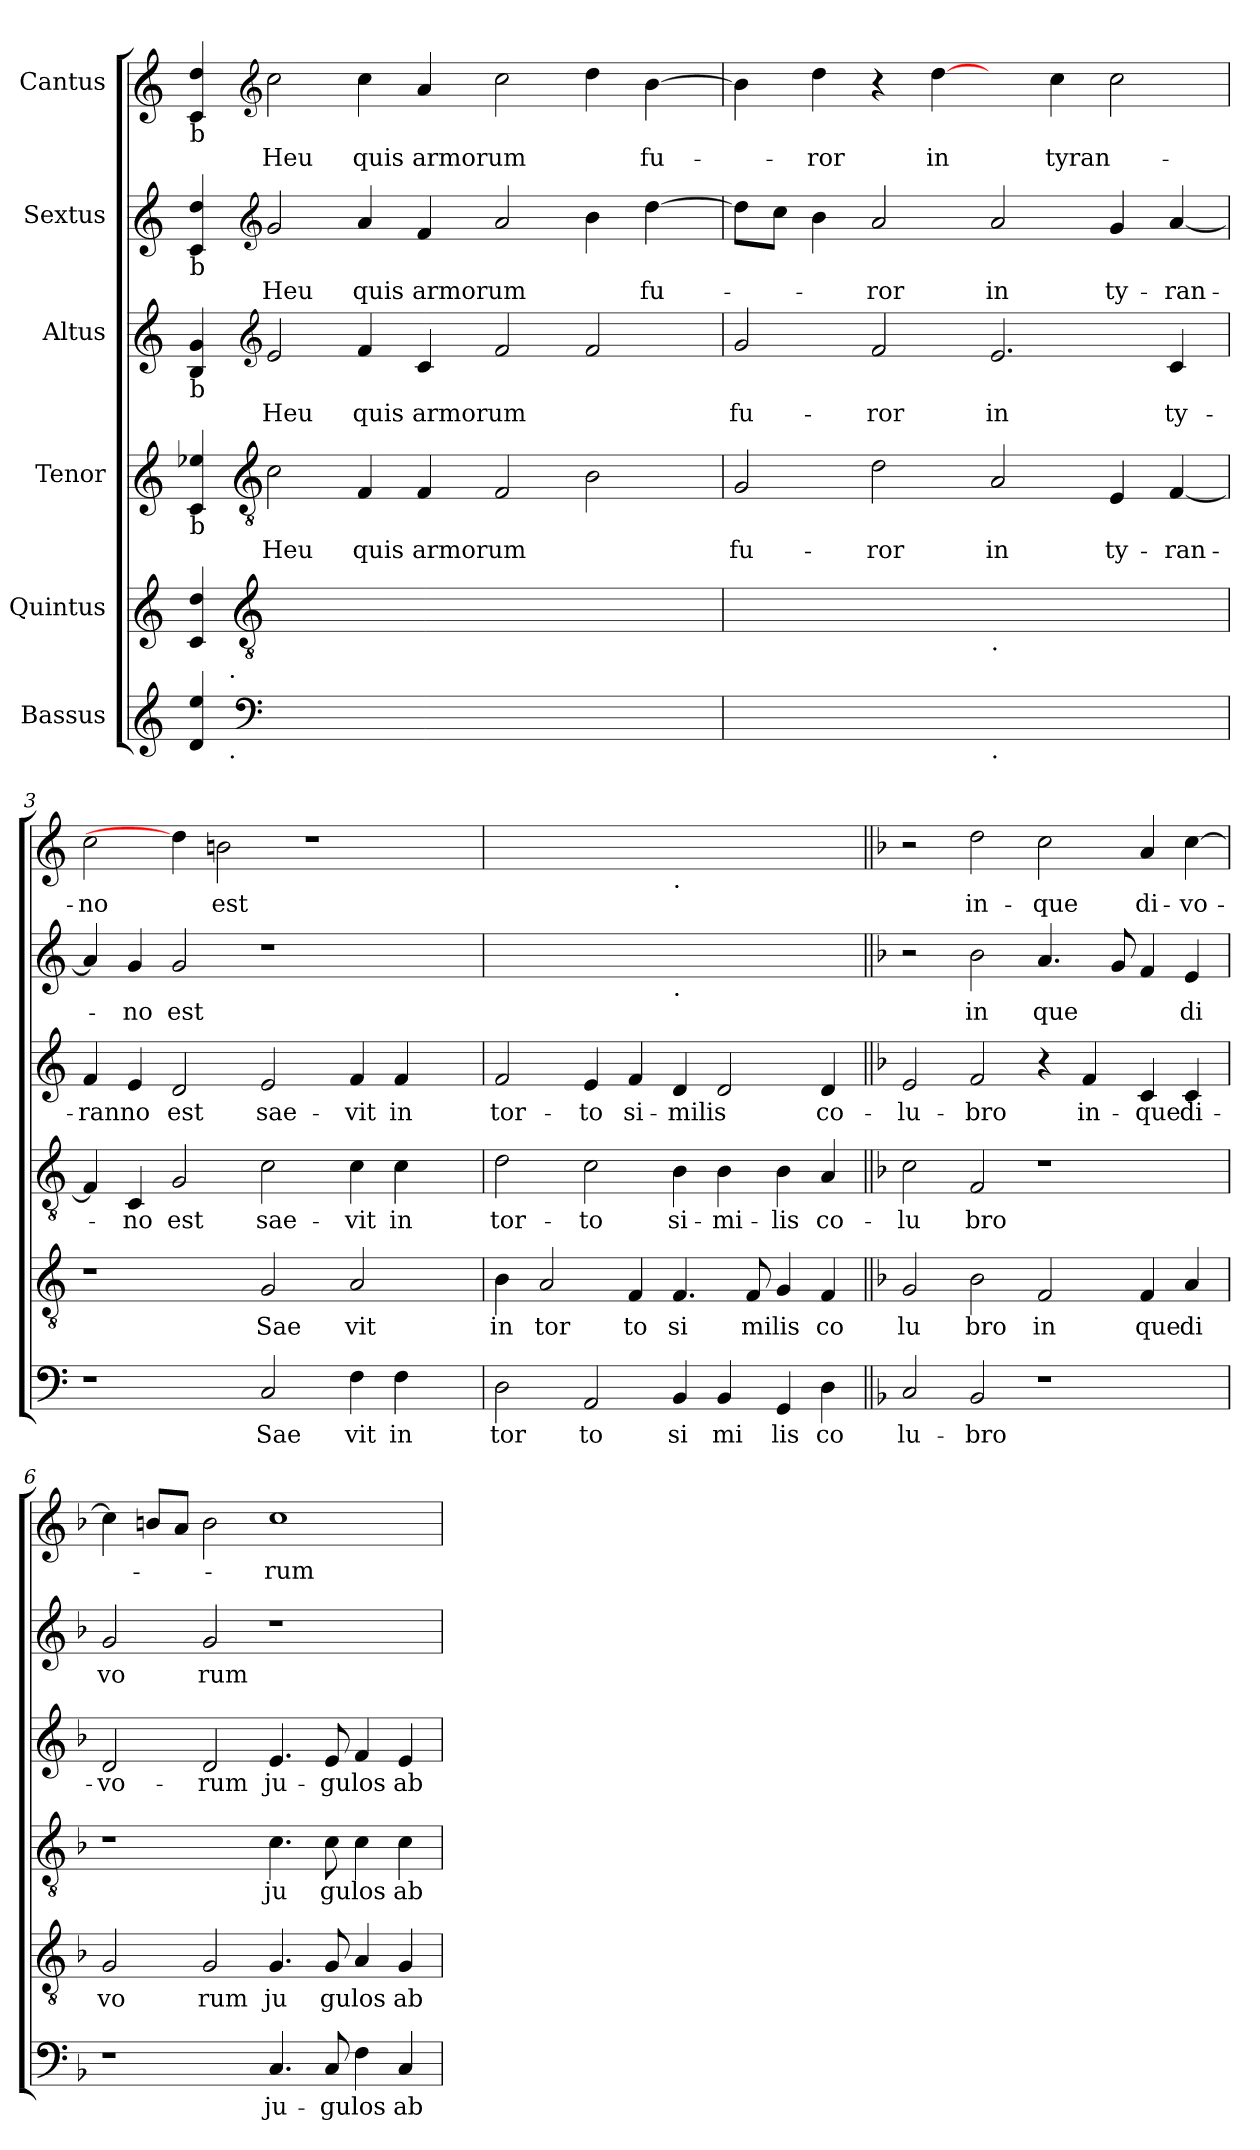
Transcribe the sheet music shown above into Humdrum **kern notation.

**kern	**text	**kern	**text	**kern	**text	**kern	**text	**kern	**text	**kern	**text
*part6	*part6	*part5	*part5	*part4	*part4	*part3	*part3	*part2	*part2	*part1	*part1
*staff6	*staff6	*staff5	*staff5	*staff4	*staff4	*staff3	*staff3	*staff2	*staff2	*staff1	*staff1
*I"Bassus	*	*I"Quintus	*	*I"Tenor	*	*I"Altus	*	*I"Sextus	*	*I"Cantus	*
*clefG2	*	*clefG2	*	*clefG2	*	*clefG2	*	*clefG2	*	*clefG2	*
*k[]	*	*k[]	*	*k[]	*	*k[]	*	*k[]	*	*k[]	*
=1	=1	=1	=1	=1	=1	=1	=1	=1	=1	=1	=1
!	!	!	!	!	!	!	!	!	!	!LO:TX:b:t=b	!
!	!	!	!	!	!	!	!	!LO:TX:b:t=b	!	!	!
!	!	!	!	!	!	!LO:TX:b:t=b	!	!	!	!	!
!	!	!	!	!LO:TX:b:t=b	!	!	!	!	!	!	!
!	!	!LO:TX:b:t=b	!	!	!	!	!	!	!	!	!
!LO:TX:b:t=b	!	!	!	!	!	!	!	!	!	!	!
*^	*	*^	*	*	*	*	*	*	*	*	*
4d/ 4ee/	8ryy	.	4c/ 4dd/	8ryy	.	4c/ 4ee-X/	.	4B/ 4g/	.	4c/ 4dd/	.	4c/ 4dd/	.
!	!	!	!	!LO:TX:b:t=.	!	!	!	!	!	!	!	!	!
!	!LO:TX:b:t=.	!	!	!	!	!	!	!	!	!	!	!	!
.	1ryy	.	.	1ryy	.	.	.	.	.	.	.	.	.
*clefF4	*	*	*clefGv2	*	*	*clefGv2	*	*clefG2	*	*clefG2	*	*clefG2	*
!	!	!	!	!	!	!	!LO:LY:b	!	!LO:LY:b	!	!LO:LY:b	!	!LO:LY:b
2.ryy	.	.	2.ryy	.	.	2c\	Heu	2e/	Heu	2g/	Heu	2cc\	Heu
!	!	!	!	!	!	!	!LO:LY:b	!	!LO:LY:b	!	!LO:LY:b	!	!LO:LY:b
.	.	.	.	.	.	4F/	quis	4f/	quis	4a/	quis	4cc\	quis
!	!	!	!	!	!	!	!LO:LY:b	!	!LO:LY:b	!	!LO:LY:b	!	!LO:LY:b
1ryy	.	.	1ryy	.	.	4F/	armorum	4c/	armorum	4f/	armorum	4a/	armorum
.	1ryy	.	.	1ryy	.	.	.	.	.	.	.	.	.
.	.	.	.	.	.	2F/	.	2f/	.	2a/	.	2cc\	.
.	.	.	.	.	.	2B\	.	2f/	.	4b\	.	4dd\	.
!	!	!	!	!	!	!	!	!	!	!	!LO:LY:b	!	!LO:LY:b
4ryy	.	.	4ryy	.	.	.	.	.	.	[>4dd\	fu-	[>4b\	fu-
.	8ryy	.	.	8ryy	.	.	.	.	.	.	.	.	.
=2	=2	=2	=2	=2	=2	=2	=2	=2	=2	=2	=2	=2	=2
!	!	!	!	!	!	!	!LO:LY:b	!	!LO:LY:b	!	!	!	!
*v	*v	*	*	*	*	*	*	*	*	*	*	*	*
*	*	*v	*v	*	*	*	*	*	*	*	*	*
1ryy	.	1ryy	.	2G/	fu-	2g/	fu-	8dd\L]	.	4b\]	.
.	.	.	.	.	.	.	.	8cc\J	.	.	.
!	!	!	!	!	!	!	!	!	!	!	!LO:LY:b
.	.	.	.	.	.	.	.	4b\	.	4dd\	-ror
!	!	!	!	!	!LO:LY:b	!	!LO:LY:b	!	!LO:LY:b	!	!
.	.	.	.	2d\	-ror	2f/	-ror	2a/	-ror	4r	.
!	!	!	!	!	!	!	!	!	!	!	!LO:LY:b
.	.	.	.	.	.	.	.	.	.	[4dd\	in
!	!	!LO:TX:b:t=.	!	!	!	!	!	!	!	!	!
!LO:TX:b:t=.	!	!	!	!	!	!	!	!	!	!	!
!	!	!	!	!	!LO:LY:b	!	!LO:LY:b	!	!LO:LY:b	!	!
4ryy	.	4ryy	.	2A/	in	2.e/	in	2a/	in	4ryy	.
!	!	!	!	!	!	!	!	!	!	!	!LO:LY:b
2.ryy	.	2.ryy	.	.	.	.	.	.	.	4cc\	tyran-
!	!	!	!	!	!LO:LY:b	!	!	!	!LO:LY:b	!	!
.	.	.	.	4E/	ty-	.	.	4g/	ty-	2cc\	.
!	!	!	!	!	!LO:LY:b	!	!LO:LY:b	!	!LO:LY:b	!	!
.	.	.	.	[<4F/	-ran-	4c/	ty-	[<4a/	-ran-	.	.
=3	=3	=3	=3	=3	=3	=3	=3	=3	=3	=3	=3
!	!	!	!	!	!	!	!LO:LY:b	!	!	!	!LO:LY:b
1r	.	1r	.	4F/]	.	4f/	-ranno	4a/]	.	2cc\	-no
!	!	!	!	!	!LO:LY:b	!	!	!	!LO:LY:b	!	!
.	.	.	.	4C/	-no	4e/	.	4g/	-no	.	.
!	!	!	!	!	!LO:LY:b	!	!LO:LY:b	!	!LO:LY:b	!	!
.	.	.	.	2G/	est	2d/	est	2g/	est	4dd\]	.
!	!	!	!	!	!	!	!	!	!	!	!LO:LY:b
.	.	.	.	.	.	.	.	.	.	2bn\	est
!	!LO:LY:b	!	!LO:LY:b	!	!LO:LY:b	!	!LO:LY:b	!	!	!	!
2C/	Sae	2G/	Sae	2c\	sae-	2e/	sae-	1r	.	.	.
.	.	.	.	.	.	.	.	.	.	1r	.
!	!LO:LY:b	!	!LO:LY:b	!	!LO:LY:b	!	!LO:LY:b	!	!	!	!
4F\	vit	2A/	vit	4c\	-vit	4f/	-vit	.	.	.	.
!	!LO:LY:b	!	!	!	!LO:LY:b	!	!LO:LY:b	!	!	!	!
4F\	in	.	.	4c\	in	4f/	in	.	.	.	.
4ryy	.	4ryy	.	4ryy	.	4ryy	.	4ryy	.	.	.
=4	=4	=4	=4	=4	=4	=4	=4	=4	=4	=4	=4
!	!LO:LY:b	!	!LO:LY:b	!	!LO:LY:b	!	!LO:LY:b	!	!	!	!
2D\	tor	4B\	in	2d\	tor-	2f/	tor-	1ryy	.	1ryy	.
!	!	!	!LO:LY:b	!	!	!	!	!	!	!	!
.	.	2A/	tor	.	.	.	.	.	.	.	.
!	!LO:LY:b	!	!	!	!LO:LY:b	!	!LO:LY:b	!	!	!	!
2AA/	to	.	.	2c\	-to	4e/	-to	.	.	.	.
!	!	!	!LO:LY:b	!	!	!	!LO:LY:b	!	!	!	!
.	.	4F/	to	.	.	4f/	si-	.	.	.	.
!	!	!	!	!	!	!	!	!	!	!LO:TX:b:t=.	!
!	!	!	!	!	!	!	!	!LO:TX:b:t=.	!	!	!
!	!LO:LY:b	!	!LO:LY:b	!	!LO:LY:b	!	!LO:LY:b	!	!	!	!
4BB/	si	4.F/	si	4B\	si-	4d/	-milis	1ryy	.	1ryy	.
!	!LO:LY:b	!	!	!	!LO:LY:b	!	!	!	!	!	!
4BB/	mi	.	.	4B\	-mi-	2d/	.	.	.	.	.
!	!	!	!LO:LY:b	!	!	!	!	!	!	!	!
.	.	8F/	milis	.	.	.	.	.	.	.	.
!	!LO:LY:b	!	!	!	!LO:LY:b	!	!	!	!	!	!
4GG/	lis	4G/	.	4B\	-lis	.	.	.	.	.	.
!	!LO:LY:b	!	!LO:LY:b	!	!LO:LY:b	!	!LO:LY:b	!	!	!	!
4D\	co	4F/	co	4A/	co-	4d/	co-	.	.	.	.
!!LO:LB:g=z
=5||	=5||	=5||	=5||	=5||	=5||	=5||	=5||	=5||	=5||	=5||	=5||
*k[b-]	*	*k[b-]	*	*k[b-]	*	*k[b-]	*	*k[b-]	*	*k[b-]	*
*F:	*	*F:	*	*F:	*	*F:	*	*F:	*	*F:	*
!	!LO:LY:b	!	!LO:LY:b	!	!LO:LY:b	!	!LO:LY:b	!	!	!	!
2C/	lu-	2G/	lu	2c\	-lu	2e/	-lu-	2r	.	2r	.
!	!LO:LY:b	!	!LO:LY:b	!	!LO:LY:b	!	!LO:LY:b	!	!LO:LY:b	!	!LO:LY:b
2BB-/	-bro	2B-\	bro	2F/	bro	2f/	-bro	2b-\	in	2dd\	in-
!	!	!	!LO:LY:b	!	!	!	!	!	!LO:LY:b	!	!LO:LY:b
1r	.	2F/	in	1r	.	4r	.	4.a/	que	2cc\	-que
!	!	!	!	!	!	!	!LO:LY:b	!	!	!	!
.	.	.	.	.	.	4f/	in-	.	.	.	.
.	.	.	.	.	.	.	.	8g/	.	.	.
!	!	!	!LO:LY:b	!	!	!	!LO:LY:b	!	!	!	!LO:LY:b
.	.	4F/	que	.	.	4c/	-que	4f/	.	4a/	di-
!	!	!	!LO:LY:b	!	!	!	!LO:LY:b	!	!LO:LY:b	!	!LO:LY:b
.	.	4A/	di	.	.	4c/	di-	4e/	di	[>4cc\	-vo-
=6	=6	=6	=6	=6	=6	=6	=6	=6	=6	=6	=6
!	!	!	!LO:LY:b	!	!	!	!LO:LY:b	!	!LO:LY:b	!	!
1r	.	2G/	vo	1r	.	2d/	-vo-	2g/	vo	4cc\]	.
.	.	.	.	.	.	.	.	.	.	8bn/L	.
.	.	.	.	.	.	.	.	.	.	8a/J	.
!	!	!	!LO:LY:b	!	!	!	!LO:LY:b	!	!LO:LY:b	!	!
.	.	2G/	rum	.	.	2d/	-rum	2g/	rum	2b\	.
!	!LO:LY:b	!	!LO:LY:b	!	!LO:LY:b	!	!LO:LY:b	!	!	!	!LO:LY:b
4.C/	ju-	4.G/	ju	4.c\	ju	4.e/	ju-	1r	.	1cc	-rum
!	!LO:LY:b	!	!LO:LY:b	!	!LO:LY:b	!	!LO:LY:b	!	!	!	!
8C/	-gulos	8G/	gulos	8c\	gulos	8e/	-gulos	.	.	.	.
4F\	.	4A/	.	4c\	.	4f/	.	.	.	.	.
!	!LO:LY:b	!	!LO:LY:b	!	!LO:LY:b	!	!LO:LY:b	!	!	!	!
4C/	ab	4G/	ab	4c\	ab	4e/	ab	.	.	.	.
=	=	=	=	=	=	=	=	=	=	=	=
*-	*-	*-	*-	*-	*-	*-	*-	*-	*-	*-	*-
